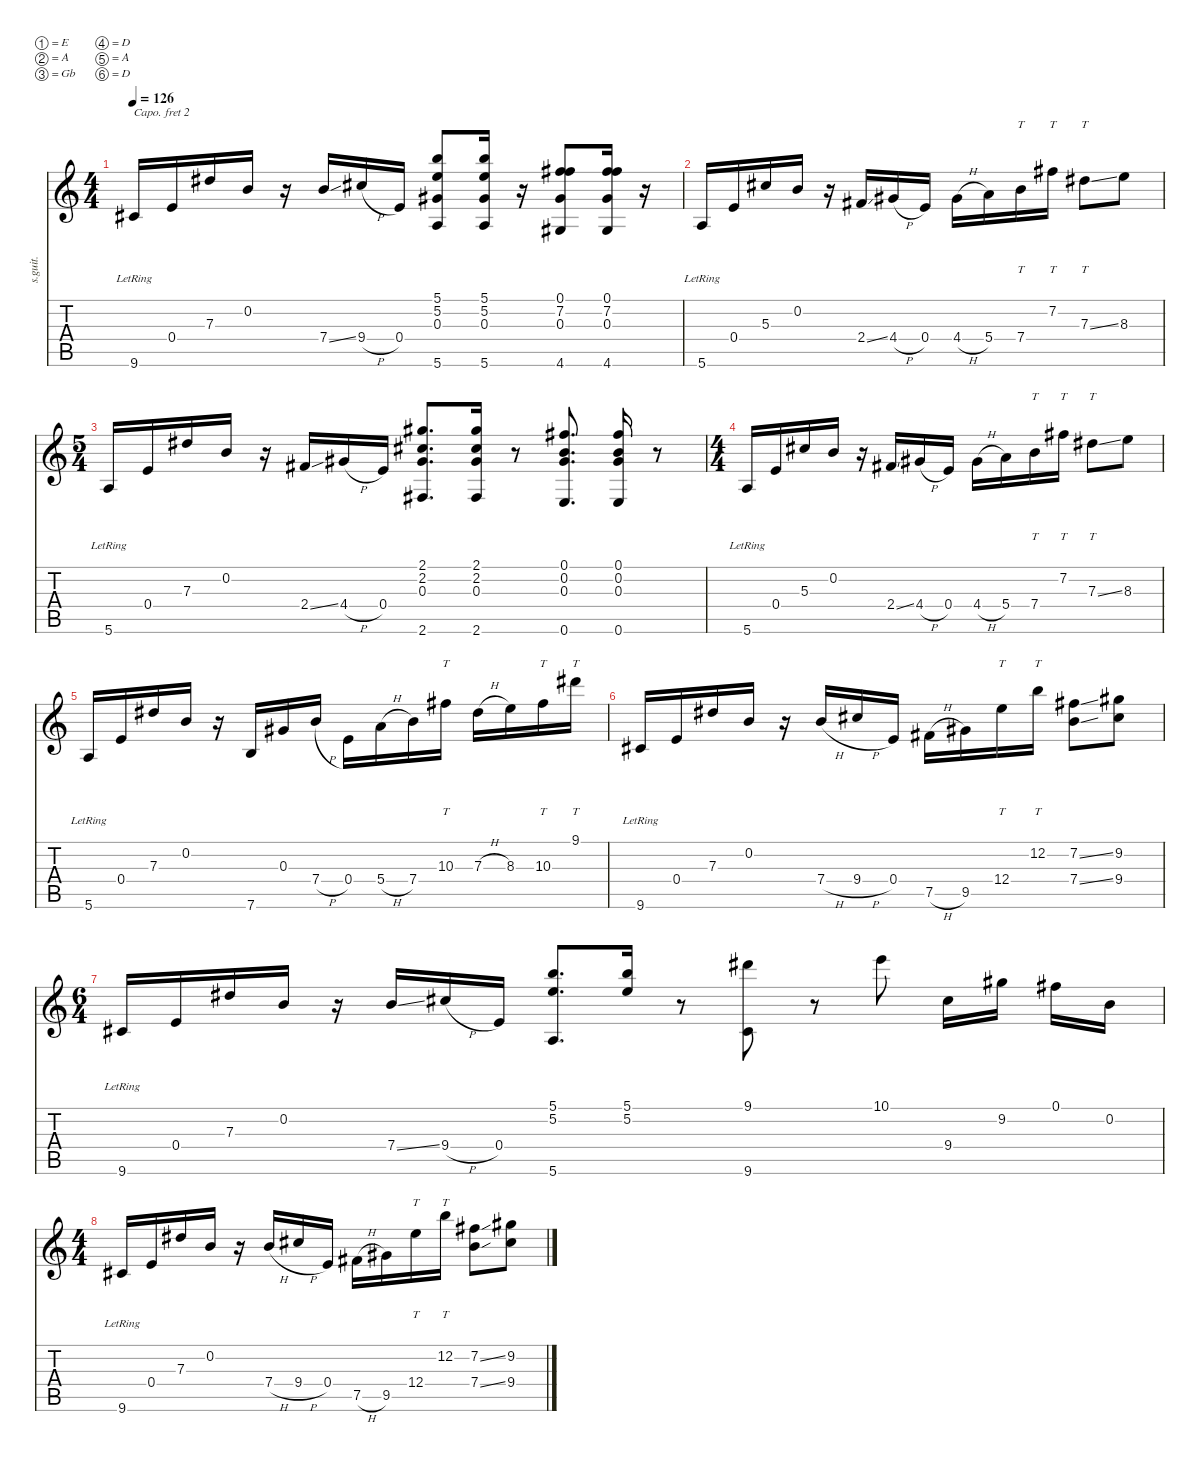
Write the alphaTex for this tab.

\defaultSystemsLayout 4
\hideDynamics
\bracketExtendMode nobrackets
\track ("Alternate Tab" "s.guit.") {instrument electricguitarjazz}
\staff {score tabs}
\capo 2
\tuning (E4 A3 Gb3 D3 A2 D2)
\ts (4 4)
\tempo 126
\clef g2
\ks c
9.6{lr}.16{lyrics (0 "") lyrics (1 "") lyrics (2 "") lyrics (3 "") lyrics (4 "") dy mf} 0.4.16{lyrics (0 "") lyrics (1 "") lyrics (2 "") lyrics (3 "") lyrics (4 "")} 7.3{acc #}.16{lyrics (0 "") lyrics (1 "") lyrics (2 "") lyrics (3 "") lyrics (4 "")} 0.2.16{lyrics (0 "") lyrics (1 "") lyrics (2 "") lyrics (3 "") lyrics (4 "")} r.16 7.4{ss}.16{lyrics (0 "") lyrics (1 "") lyrics (2 "") lyrics (3 "") lyrics (4 "")} 9.4{h}.16{lyrics (0 "") lyrics (1 "") lyrics (2 "") lyrics (3 "") lyrics (4 "")} 0.4.16{lyrics (0 "") lyrics (1 "") lyrics (2 "") lyrics (3 "") lyrics (4 "")} (5.1 5.2 0.3{acc #} 5.6).8{lyrics (0 "") lyrics (1 "") lyrics (2 "") lyrics (3 "") lyrics (4 "")} (5.1 5.2 0.3{acc #} 5.6).16{lyrics (0 "") lyrics (1 "") lyrics (2 "") lyrics (3 "") lyrics (4 "")} r.16 (0.1 7.2 0.3{acc #} 4.6{acc #}).8{lyrics (0 "") lyrics (1 "") lyrics (2 "") lyrics (3 "") lyrics (4 "")} (0.1 7.2 0.3{acc #} 4.6{acc #}).16{lyrics (0 "") lyrics (1 "") lyrics (2 "") lyrics (3 "") lyrics (4 "")} r.16 |
5.6{lr}.16{lyrics (0 "") lyrics (1 "") lyrics (2 "") lyrics (3 "") lyrics (4 "")} 0.4.16{lyrics (0 "") lyrics (1 "") lyrics (2 "") lyrics (3 "") lyrics (4 "")} 5.3.16{lyrics (0 "") lyrics (1 "") lyrics (2 "") lyrics (3 "") lyrics (4 "")} 0.2.16{lyrics (0 "") lyrics (1 "") lyrics (2 "") lyrics (3 "") lyrics (4 "")} r.16 2.4{ss}.16{lyrics (0 "") lyrics (1 "") lyrics (2 "") lyrics (3 "") lyrics (4 "")} 4.4{h acc #}.16{lyrics (0 "") lyrics (1 "") lyrics (2 "") lyrics (3 "") lyrics (4 "")} 0.4.16{lyrics (0 "") lyrics (1 "") lyrics (2 "") lyrics (3 "") lyrics (4 "")} 4.4{h acc #}.16{lyrics (0 "") lyrics (1 "") lyrics (2 "") lyrics (3 "") lyrics (4 "")} 5.4.16{lyrics (0 "") lyrics (1 "") lyrics (2 "") lyrics (3 "") lyrics (4 "")} 7.4.16{tt lyrics (0 "") lyrics (1 "") lyrics (2 "") lyrics (3 "") lyrics (4 "")} 7.2.16{tt lyrics (0 "") lyrics (1 "") lyrics (2 "") lyrics (3 "") lyrics (4 "")} 7.3{ss acc #}.8{tt lyrics (0 "") lyrics (1 "") lyrics (2 "") lyrics (3 "") lyrics (4 "")} 8.3.8{lyrics (0 "") lyrics (1 "") lyrics (2 "") lyrics (3 "") lyrics (4 "")} |
\ts (5 4)
\beaming (8 2 2 2 2)
5.6{lr}.16{lyrics (0 "") lyrics (1 "") lyrics (2 "") lyrics (3 "") lyrics (4 "")} 0.4.16{lyrics (0 "") lyrics (1 "") lyrics (2 "") lyrics (3 "") lyrics (4 "")} 7.3{acc #}.16{lyrics (0 "") lyrics (1 "") lyrics (2 "") lyrics (3 "") lyrics (4 "")} 0.2.16{lyrics (0 "") lyrics (1 "") lyrics (2 "") lyrics (3 "") lyrics (4 "")} r.16 2.4{ss}.16{lyrics (0 "") lyrics (1 "") lyrics (2 "") lyrics (3 "") lyrics (4 "")} 4.4{h acc #}.16{lyrics (0 "") lyrics (1 "") lyrics (2 "") lyrics (3 "") lyrics (4 "")} 0.4.16{lyrics (0 "") lyrics (1 "") lyrics (2 "") lyrics (3 "") lyrics (4 "")} (2.1{acc #} 2.2 0.3{acc #} 2.6).8{d lyrics (0 "") lyrics (1 "") lyrics (2 "") lyrics (3 "") lyrics (4 "")} (2.1{acc #} 2.2 0.3{acc #} 2.6).16{lyrics (0 "") lyrics (1 "") lyrics (2 "") lyrics (3 "") lyrics (4 "")} r.8 (0.1 0.2 0.3{acc #} 0.6).8{d lyrics (0 "") lyrics (1 "") lyrics (2 "") lyrics (3 "") lyrics (4 "")} (0.1 0.2 0.3{acc #} 0.6).16{lyrics (0 "") lyrics (1 "") lyrics (2 "") lyrics (3 "") lyrics (4 "")} r.8 |
\ts (4 4)
\beaming (8 2 2 2 2)
5.6{lr}.16{lyrics (0 "") lyrics (1 "") lyrics (2 "") lyrics (3 "") lyrics (4 "")} 0.4.16{lyrics (0 "") lyrics (1 "") lyrics (2 "") lyrics (3 "") lyrics (4 "")} 5.3.16{lyrics (0 "") lyrics (1 "") lyrics (2 "") lyrics (3 "") lyrics (4 "")} 0.2.16{lyrics (0 "") lyrics (1 "") lyrics (2 "") lyrics (3 "") lyrics (4 "")} r.16 2.4{ss}.16{lyrics (0 "") lyrics (1 "") lyrics (2 "") lyrics (3 "") lyrics (4 "")} 4.4{h acc #}.16{lyrics (0 "") lyrics (1 "") lyrics (2 "") lyrics (3 "") lyrics (4 "")} 0.4.16{lyrics (0 "") lyrics (1 "") lyrics (2 "") lyrics (3 "") lyrics (4 "")} 4.4{h acc #}.16{lyrics (0 "") lyrics (1 "") lyrics (2 "") lyrics (3 "") lyrics (4 "")} 5.4.16{lyrics (0 "") lyrics (1 "") lyrics (2 "") lyrics (3 "") lyrics (4 "")} 7.4.16{tt lyrics (0 "") lyrics (1 "") lyrics (2 "") lyrics (3 "") lyrics (4 "")} 7.2.16{tt lyrics (0 "") lyrics (1 "") lyrics (2 "") lyrics (3 "") lyrics (4 "")} 7.3{ss acc #}.8{tt lyrics (0 "") lyrics (1 "") lyrics (2 "") lyrics (3 "") lyrics (4 "")} 8.3.8{lyrics (0 "") lyrics (1 "") lyrics (2 "") lyrics (3 "") lyrics (4 "")} |
5.6{lr}.16{lyrics (0 "") lyrics (1 "") lyrics (2 "") lyrics (3 "") lyrics (4 "")} 0.4.16{lyrics (0 "") lyrics (1 "") lyrics (2 "") lyrics (3 "") lyrics (4 "")} 7.3{acc #}.16{lyrics (0 "") lyrics (1 "") lyrics (2 "") lyrics (3 "") lyrics (4 "")} 0.2.16{lyrics (0 "") lyrics (1 "") lyrics (2 "") lyrics (3 "") lyrics (4 "")} r.16 7.6.16{lyrics (0 "") lyrics (1 "") lyrics (2 "") lyrics (3 "") lyrics (4 "")} 0.3{acc #}.16{lyrics (0 "") lyrics (1 "") lyrics (2 "") lyrics (3 "") lyrics (4 "")} 7.4{h}.16{lyrics (0 "") lyrics (1 "") lyrics (2 "") lyrics (3 "") lyrics (4 "")} 0.4.16{lyrics (0 "") lyrics (1 "") lyrics (2 "") lyrics (3 "") lyrics (4 "")} 5.4{h}.16{lyrics (0 "") lyrics (1 "") lyrics (2 "") lyrics (3 "") lyrics (4 "")} 7.4.16{lyrics (0 "") lyrics (1 "") lyrics (2 "") lyrics (3 "") lyrics (4 "")} 10.3.16{tt lyrics (0 "") lyrics (1 "") lyrics (2 "") lyrics (3 "") lyrics (4 "")} 7.3{h acc #}.16{lyrics (0 "") lyrics (1 "") lyrics (2 "") lyrics (3 "") lyrics (4 "")} 8.3.16{lyrics (0 "") lyrics (1 "") lyrics (2 "") lyrics (3 "") lyrics (4 "")} 10.3.16{tt lyrics (0 "") lyrics (1 "") lyrics (2 "") lyrics (3 "") lyrics (4 "")} 9.1{acc #}.16{tt lyrics (0 "") lyrics (1 "") lyrics (2 "") lyrics (3 "") lyrics (4 "")} |
9.6{lr}.16{lyrics (0 "") lyrics (1 "") lyrics (2 "") lyrics (3 "") lyrics (4 "")} 0.4.16{lyrics (0 "") lyrics (1 "") lyrics (2 "") lyrics (3 "") lyrics (4 "")} 7.3{acc #}.16{lyrics (0 "") lyrics (1 "") lyrics (2 "") lyrics (3 "") lyrics (4 "")} 0.2.16{lyrics (0 "") lyrics (1 "") lyrics (2 "") lyrics (3 "") lyrics (4 "")} r.16 7.4{h}.16{lyrics (0 "") lyrics (1 "") lyrics (2 "") lyrics (3 "") lyrics (4 "")} 9.4{h}.16{lyrics (0 "") lyrics (1 "") lyrics (2 "") lyrics (3 "") lyrics (4 "")} 0.4.16{lyrics (0 "") lyrics (1 "") lyrics (2 "") lyrics (3 "") lyrics (4 "")} 7.5{h}.16{lyrics (0 "") lyrics (1 "") lyrics (2 "") lyrics (3 "") lyrics (4 "")} 9.5{acc #}.16{lyrics (0 "") lyrics (1 "") lyrics (2 "") lyrics (3 "") lyrics (4 "")} 12.4.16{tt lyrics (0 "") lyrics (1 "") lyrics (2 "") lyrics (3 "") lyrics (4 "")} 12.2.16{tt lyrics (0 "") lyrics (1 "") lyrics (2 "") lyrics (3 "") lyrics (4 "")} (7.2{ss} 7.4{ss}).8{lyrics (0 "") lyrics (1 "") lyrics (2 "") lyrics (3 "") lyrics (4 "")} (9.2{acc #} 9.4).8{lyrics (0 "") lyrics (1 "") lyrics (2 "") lyrics (3 "") lyrics (4 "")} |
\ts (6 4)
\beaming (8 2 2 2 2)
9.6{lr}.16{lyrics (0 "") lyrics (1 "") lyrics (2 "") lyrics (3 "") lyrics (4 "")} 0.4.16{lyrics (0 "") lyrics (1 "") lyrics (2 "") lyrics (3 "") lyrics (4 "")} 7.3{acc #}.16{lyrics (0 "") lyrics (1 "") lyrics (2 "") lyrics (3 "") lyrics (4 "")} 0.2.16{lyrics (0 "") lyrics (1 "") lyrics (2 "") lyrics (3 "") lyrics (4 "")} r.16 7.4{ss}.16{lyrics (0 "") lyrics (1 "") lyrics (2 "") lyrics (3 "") lyrics (4 "")} 9.4{h}.16{lyrics (0 "") lyrics (1 "") lyrics (2 "") lyrics (3 "") lyrics (4 "")} 0.4.16{lyrics (0 "") lyrics (1 "") lyrics (2 "") lyrics (3 "") lyrics (4 "")} (5.1 5.2 5.6).8{d lyrics (0 "") lyrics (1 "") lyrics (2 "") lyrics (3 "") lyrics (4 "")} (5.1 5.2).16{lyrics (0 "") lyrics (1 "") lyrics (2 "") lyrics (3 "") lyrics (4 "")} r.8 (9.1{acc #} 9.6).8{lyrics (0 "") lyrics (1 "") lyrics (2 "") lyrics (3 "") lyrics (4 "")} r.8 10.1.8{lyrics (0 "") lyrics (1 "") lyrics (2 "") lyrics (3 "") lyrics (4 "")} 9.4.16{lyrics (0 "") lyrics (1 "") lyrics (2 "") lyrics (3 "") lyrics (4 "")} 9.2{acc #}.16{lyrics (0 "") lyrics (1 "") lyrics (2 "") lyrics (3 "") lyrics (4 "")} 0.1.16{lyrics (0 "") lyrics (1 "") lyrics (2 "") lyrics (3 "") lyrics (4 "")} 0.2.16{lyrics (0 "") lyrics (1 "") lyrics (2 "") lyrics (3 "") lyrics (4 "")} |
\ts (4 4)
\beaming (8 2 2 2 2)
9.6{lr}.16{lyrics (0 "") lyrics (1 "") lyrics (2 "") lyrics (3 "") lyrics (4 "")} 0.4.16{lyrics (0 "") lyrics (1 "") lyrics (2 "") lyrics (3 "") lyrics (4 "")} 7.3{acc #}.16{lyrics (0 "") lyrics (1 "") lyrics (2 "") lyrics (3 "") lyrics (4 "")} 0.2.16{lyrics (0 "") lyrics (1 "") lyrics (2 "") lyrics (3 "") lyrics (4 "")} r.16 7.4{h}.16{lyrics (0 "") lyrics (1 "") lyrics (2 "") lyrics (3 "") lyrics (4 "")} 9.4{h}.16{lyrics (0 "") lyrics (1 "") lyrics (2 "") lyrics (3 "") lyrics (4 "")} 0.4.16{lyrics (0 "") lyrics (1 "") lyrics (2 "") lyrics (3 "") lyrics (4 "")} 7.5{h}.16{lyrics (0 "") lyrics (1 "") lyrics (2 "") lyrics (3 "") lyrics (4 "")} 9.5{acc #}.16{lyrics (0 "") lyrics (1 "") lyrics (2 "") lyrics (3 "") lyrics (4 "")} 12.4.16{tt lyrics (0 "") lyrics (1 "") lyrics (2 "") lyrics (3 "") lyrics (4 "")} 12.2.16{tt lyrics (0 "") lyrics (1 "") lyrics (2 "") lyrics (3 "") lyrics (4 "")} (7.2{ss} 7.4{ss}).8{lyrics (0 "") lyrics (1 "") lyrics (2 "") lyrics (3 "") lyrics (4 "")} (9.2{acc #} 9.4).8{lyrics (0 "") lyrics (1 "") lyrics (2 "") lyrics (3 "") lyrics (4 "")}
